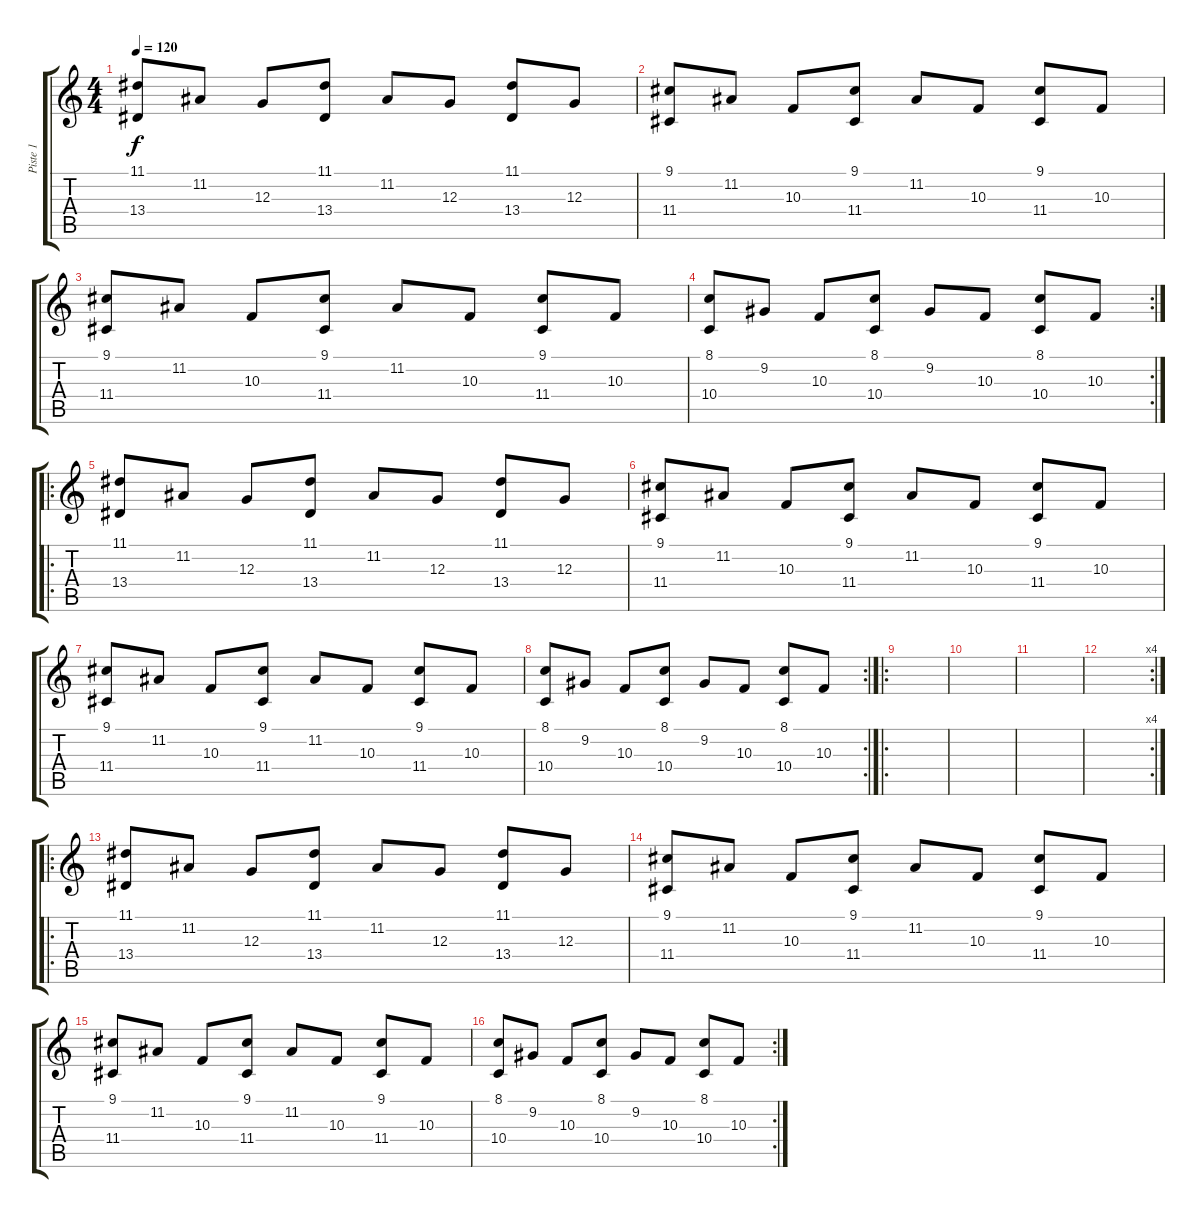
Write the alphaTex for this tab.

\track ("Piste 1" "Piste 1") {instrument brightacousticpiano}
\staff {score tabs}
\tuning (E4 B3 G3 D3 A2 E2) {hide}
\ts (4 4)
\tempo 120
\clef g2
\ks c
(11.1 13.4).8{dy f instrument brightacousticpiano} 11.2.8 12.3.8 (11.1 13.4).8 11.2.8 12.3.8 (11.1 13.4).8 12.3.8 |
(9.1 11.4).8 11.2.8 10.3.8 (9.1 11.4).8 11.2.8 10.3.8 (9.1 11.4).8 10.3.8 |
(9.1 11.4).8 11.2.8 10.3.8 (9.1 11.4).8 11.2.8 10.3.8 (9.1 11.4).8 10.3.8 |
\rc 2
(8.1 10.4).8 9.2.8 10.3.8 (8.1 10.4).8 9.2.8 10.3.8 (8.1 10.4).8 10.3.8 |
\ro
(11.1 13.4).8 11.2.8 12.3.8 (11.1 13.4).8 11.2.8 12.3.8 (11.1 13.4).8 12.3.8 |
(9.1 11.4).8 11.2.8 10.3.8 (9.1 11.4).8 11.2.8 10.3.8 (9.1 11.4).8 10.3.8 |
(9.1 11.4).8 11.2.8 10.3.8 (9.1 11.4).8 11.2.8 10.3.8 (9.1 11.4).8 10.3.8 |
\rc 2
(8.1 10.4).8 9.2.8 10.3.8 (8.1 10.4).8 9.2.8 10.3.8 (8.1 10.4).8 10.3.8 |
\ro
|
|
|
\rc 4
|
\ro
(11.1 13.4).8 11.2.8 12.3.8 (11.1 13.4).8 11.2.8 12.3.8 (11.1 13.4).8 12.3.8 |
(9.1 11.4).8 11.2.8 10.3.8 (9.1 11.4).8 11.2.8 10.3.8 (9.1 11.4).8 10.3.8 |
(9.1 11.4).8 11.2.8 10.3.8 (9.1 11.4).8 11.2.8 10.3.8 (9.1 11.4).8 10.3.8 |
\rc 2
(8.1 10.4).8 9.2.8 10.3.8 (8.1 10.4).8 9.2.8 10.3.8 (8.1 10.4).8 10.3.8
